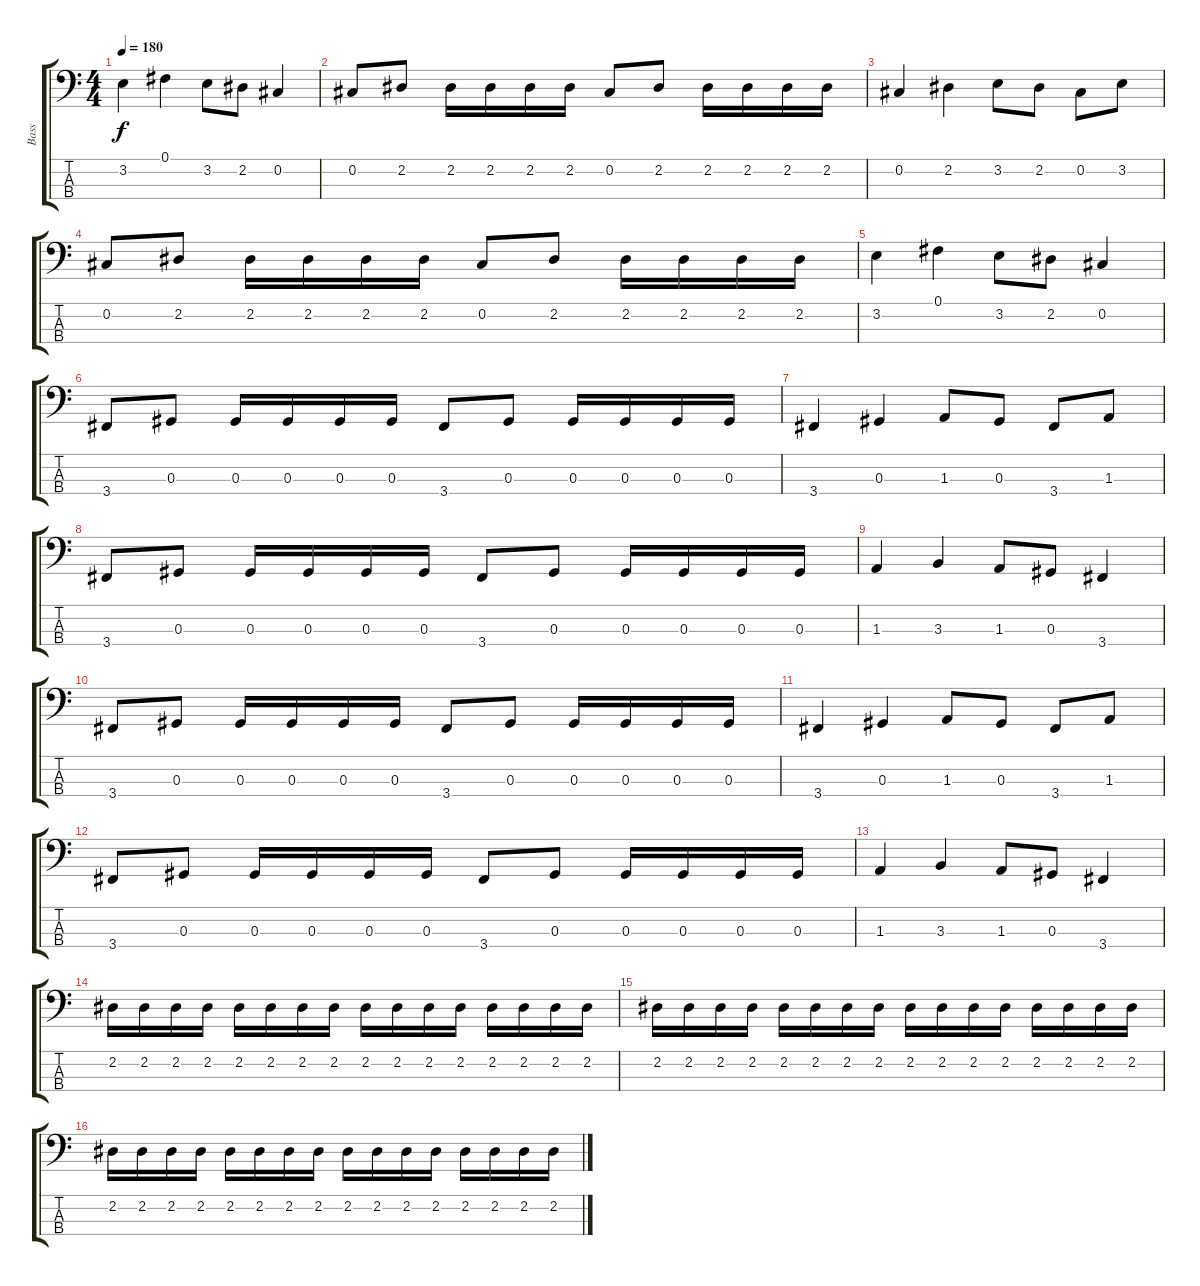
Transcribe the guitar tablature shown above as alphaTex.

\track ("Bass" "Bass") {instrument electricbasspick}
\staff {score tabs}
\tuning (Gb2 Db2 Ab1 Eb1) {hide}
\ts (4 4)
\tempo 180
\clef f4
\ks c
3.2.4{dy f} 0.1.4 3.2.8 2.2.8 0.2.4 |
0.2.8 2.2.8 2.2.16 2.2.16 2.2.16 2.2.16 0.2.8 2.2.8 2.2.16 2.2.16 2.2.16 2.2.16 |
0.2.4 2.2.4 3.2.8 2.2.8 0.2.8 3.2.8 |
0.2.8 2.2.8 2.2.16 2.2.16 2.2.16 2.2.16 0.2.8 2.2.8 2.2.16 2.2.16 2.2.16 2.2.16 |
3.2.4 0.1.4 3.2.8 2.2.8 0.2.4 |
3.4.8 0.3.8 0.3.16 0.3.16 0.3.16 0.3.16 3.4.8 0.3.8 0.3.16 0.3.16 0.3.16 0.3.16 |
3.4.4 0.3.4 1.3.8 0.3.8 3.4.8 1.3.8 |
3.4.8 0.3.8 0.3.16 0.3.16 0.3.16 0.3.16 3.4.8 0.3.8 0.3.16 0.3.16 0.3.16 0.3.16 |
1.3.4 3.3.4 1.3.8 0.3.8 3.4.4 |
3.4.8 0.3.8 0.3.16 0.3.16 0.3.16 0.3.16 3.4.8 0.3.8 0.3.16 0.3.16 0.3.16 0.3.16 |
3.4.4 0.3.4 1.3.8 0.3.8 3.4.8 1.3.8 |
3.4.8 0.3.8 0.3.16 0.3.16 0.3.16 0.3.16 3.4.8 0.3.8 0.3.16 0.3.16 0.3.16 0.3.16 |
1.3.4 3.3.4 1.3.8 0.3.8 3.4.4 |
2.2.16 2.2.16 2.2.16 2.2.16 2.2.16 2.2.16 2.2.16 2.2.16 2.2.16 2.2.16 2.2.16 2.2.16 2.2.16 2.2.16 2.2.16 2.2.16 |
2.2.16 2.2.16 2.2.16 2.2.16 2.2.16 2.2.16 2.2.16 2.2.16 2.2.16 2.2.16 2.2.16 2.2.16 2.2.16 2.2.16 2.2.16 2.2.16 |
2.2.16 2.2.16 2.2.16 2.2.16 2.2.16 2.2.16 2.2.16 2.2.16 2.2.16 2.2.16 2.2.16 2.2.16 2.2.16 2.2.16 2.2.16 2.2.16
